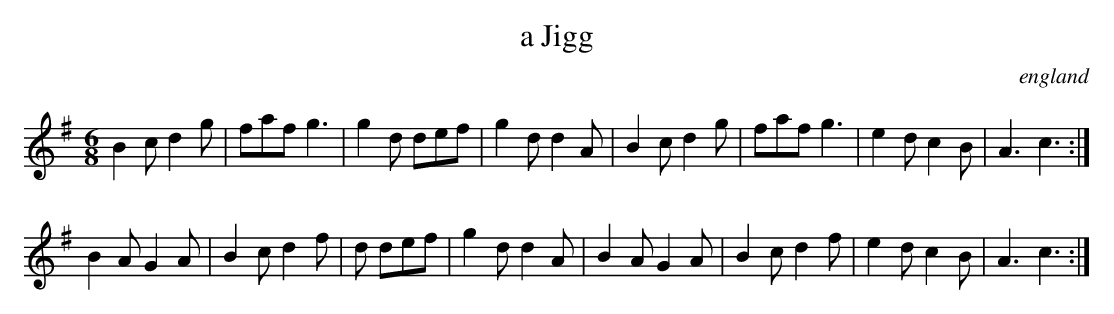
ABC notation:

X:1
T:a Jigg
O:england
M:6/8
K:G
B2c d2g|faf g3|g2d def|g2d d2A|\
B2c d2g|faf g3|e2d c2B|A3c3:|
B2A G2A|B2c d2f|+e2g2+d def|g2d d2A|\
B2A G2A|B2c d2f|e2d c2B|A3c3:|
